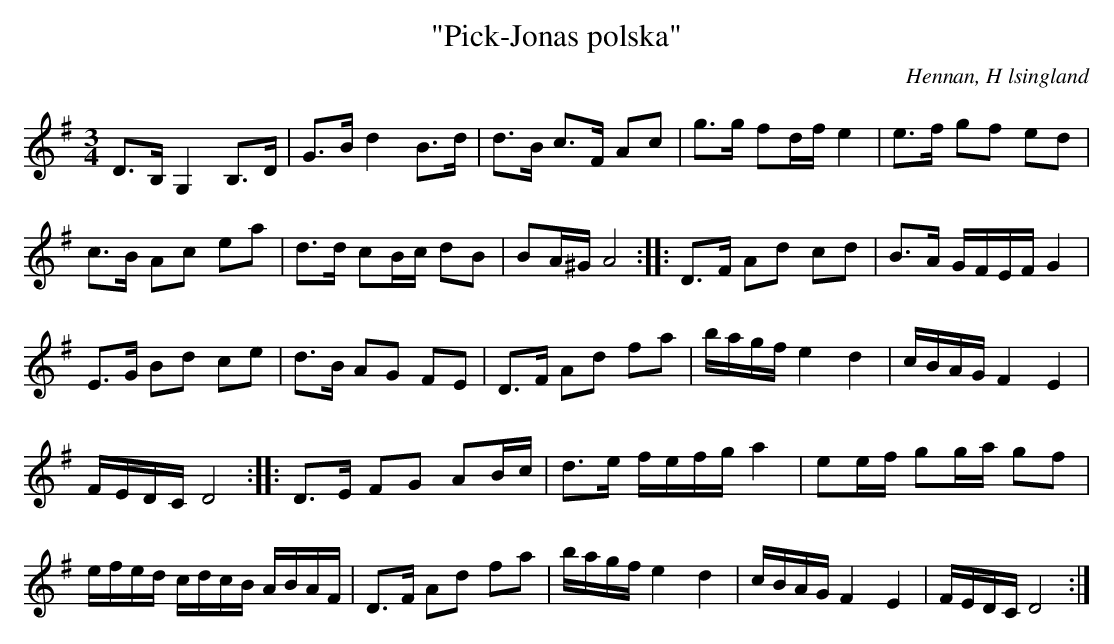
X:1
T: "Pick-Jonas polska"
O: Hennan, H lsingland
M: 3/4
L: 1/8
K: G
D>B, G,2 B,>D | G>B d2 B>d | d>B c>F Ac| g>g fd/f/ e2 | e>f gf ed |
c>B Ac ea | d>d cB/c/ dB | BA/^G/ A4 :: D>F Ad cd | B>A G/F/E/F/ G2 |
E>G Bd ce | d>B AG FE | D>F Ad fa | b/a/g/f/ e2 d2 | c/B/A/G/ F2 E2 |
F/E/D/C/ D4 :: D>E FG AB/c/ | d>e f/e/f/g/ a2 | ee/f/ gg/a/ gf |
e/f/e/d/ c/d/c/B/ A/B/A/F/ | D>F Ad fa | b/a/g/f/ e2 d2 | c/B/A/G/ F2 E2 | F/E/D/C/ D4 :|]
